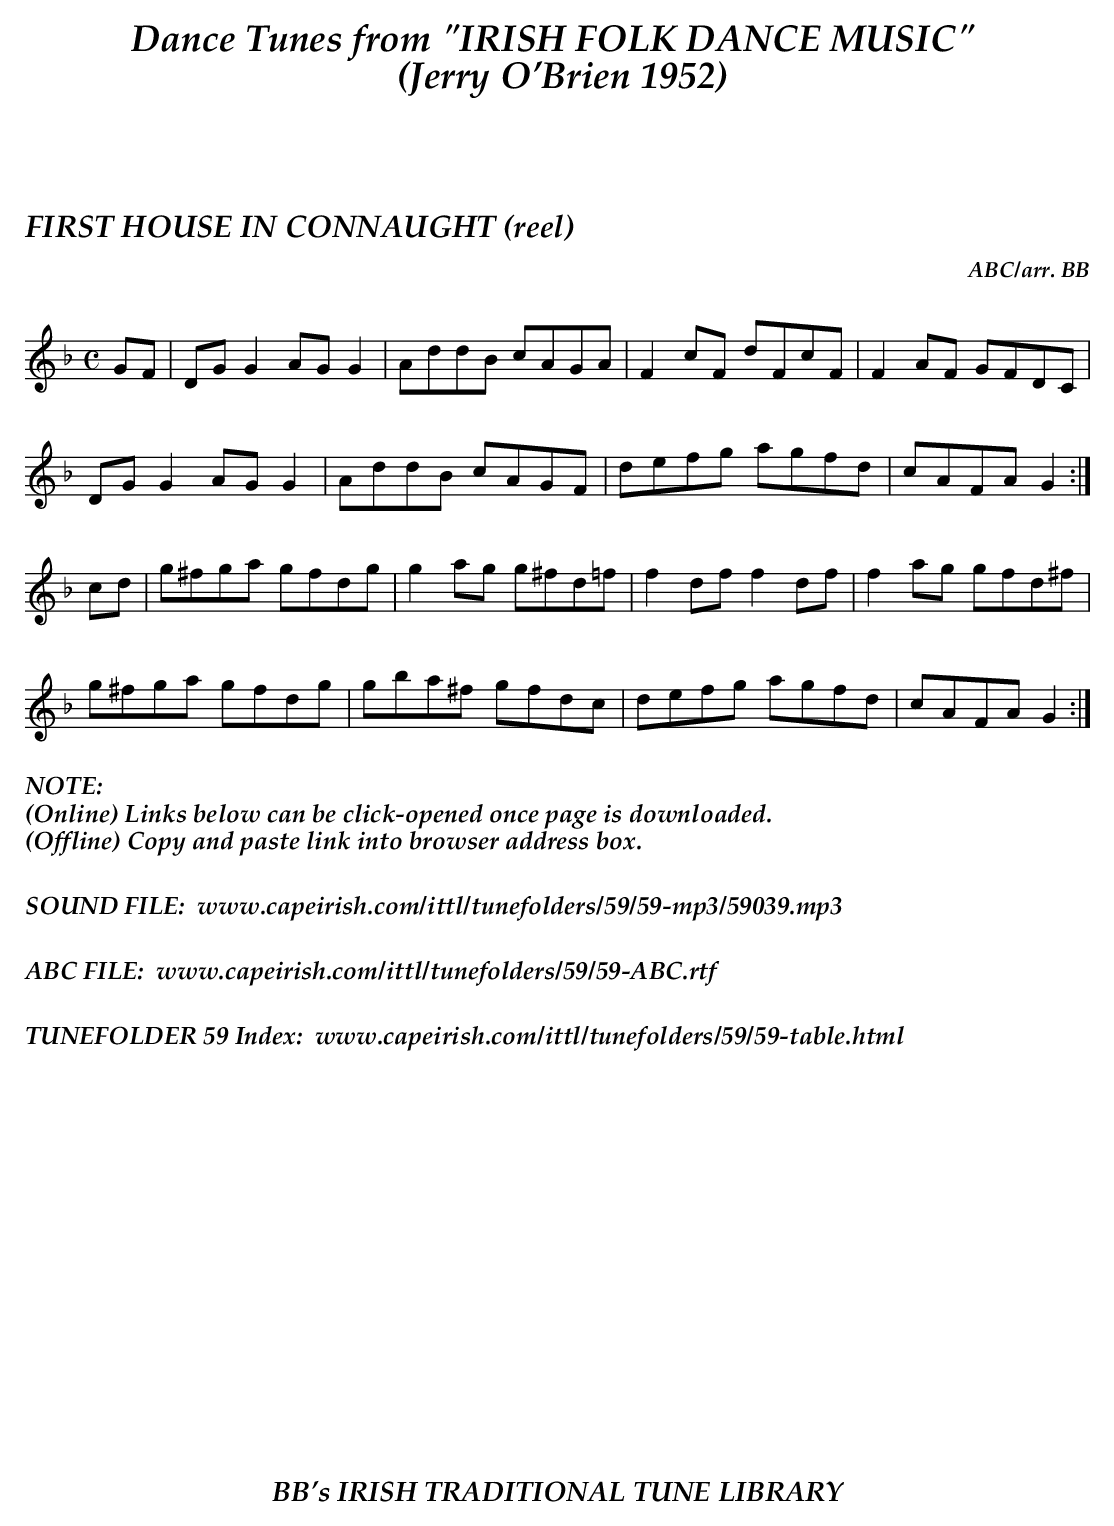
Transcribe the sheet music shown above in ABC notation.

X:1
T:FIRST HOUSE IN CONNAUGHT (reel)
C:ABC/arr. BB
or G major, the accented F's in mm 3-4 and 11-12 tend to be played as
natural. This is in contrast to the setting that appears in other
collections (e.g. "Allan's Irish Fiddler", tunefolder 11) where
all F's are sharp.
M:C
K:Gdorian
GF|DGG2 AGG2|AddB cAGA|F2cF dFcF|F2AF GFDC|
DGG2 AGG2|AddB cAGF|defg agfd|cAFA G2 :|
cd|g^fga gfdg|g2ag g^fd=f|f2df f2df|f2ag gfd^f|
g^fga gfdg|gba^f gfdc|defg agfd|cAFA G2 :|
%%textoption left
%%textfont "Palatino-BoldItalic" 16
%%begintext
%%NOTE:
(Online) Links below can be click-opened once page is downloaded.
(Offline) Copy and paste link into browser address box.
%%
%%
SOUND FILE:  www.capeirish.com/ittl/tunefolders/59/59-mp3/59039.mp3
%%
%%
ABC FILE:  www.capeirish.com/ittl/tunefolders/59/59-ABC.rtf
%%
%%
TUNEFOLDER 59 Index:  www.capeirish.com/ittl/tunefolders/59/59-table.html
